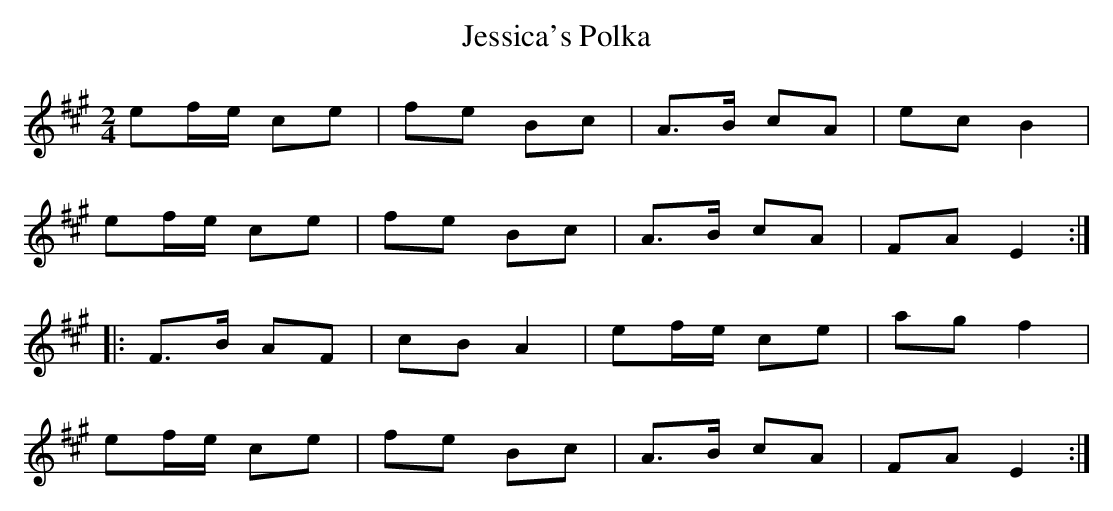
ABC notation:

X:1
T:Jessica's Polka
M:2/4
L:1/8
K:A
ef/2e/2 ce|fe Bc|A>B cA|ec B2|!
ef/2e/2 ce|fe Bc|A>B cA|FA E2:|!
|:F>B AF|cB A2|ef/2e/2 ce|ag f2|!
ef/2e/2 ce|fe Bc|A>B cA|FA E2:|]!
